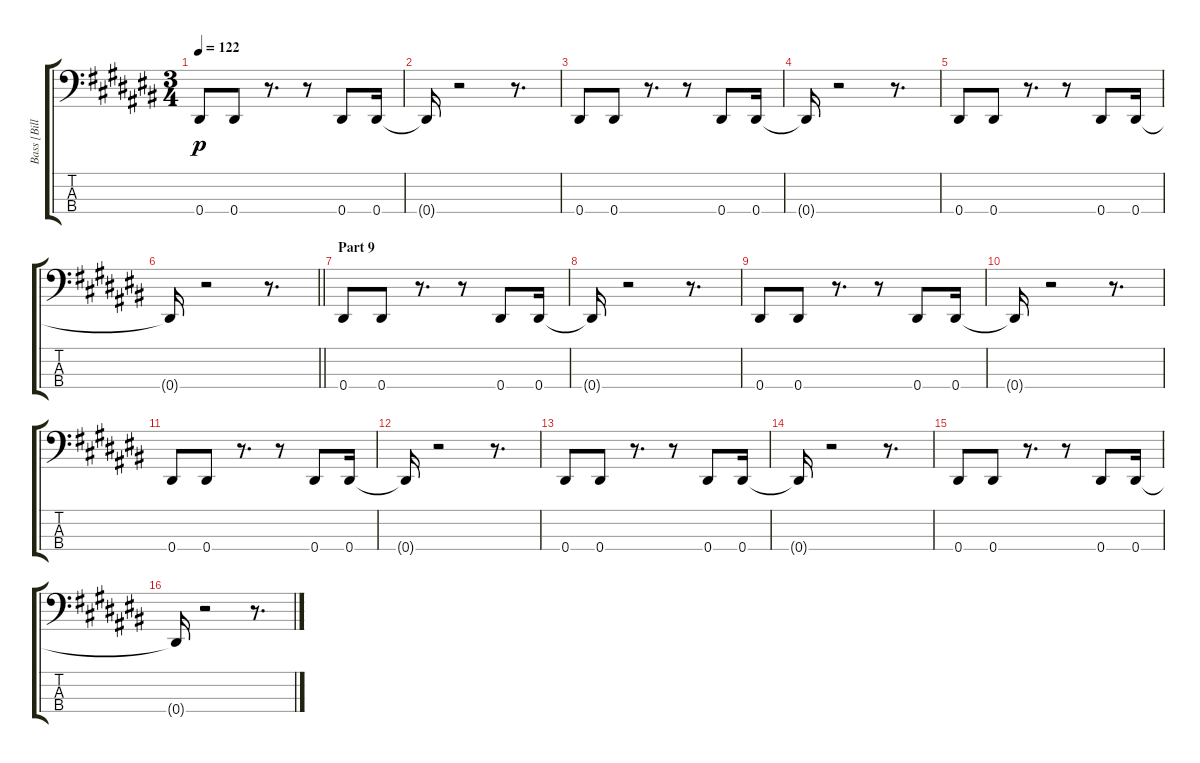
\track ("Bass [Bill Laswell]" "Bass [Bill") {instrument synthbass2}
\staff {score tabs}
\tuning (Gb2 Db2 Ab1 Eb1) {hide}
\ts (3 4)
\tempo 122
\clef f4
\ks c#
0.4.8{dy p} 0.4.8 r.8{d} r.8 0.4.8 0.4.16 |
0.4{t}.16 r.2 r.8{d} |
0.4.8 0.4.8 r.8{d} r.8 0.4.8 0.4.16 |
0.4{t}.16 r.2 r.8{d} |
0.4.8 0.4.8 r.8{d} r.8 0.4.8 0.4.16 |
\barLineRight lightlight
0.4{t}.16 r.2 r.8{d} |
\section ("" "Part 9")
0.4.8 0.4.8 r.8{d} r.8 0.4.8 0.4.16 |
0.4{t}.16 r.2 r.8{d} |
0.4.8 0.4.8 r.8{d} r.8 0.4.8 0.4.16 |
0.4{t}.16 r.2 r.8{d} |
0.4.8 0.4.8 r.8{d} r.8 0.4.8 0.4.16 |
0.4{t}.16 r.2 r.8{d} |
0.4.8 0.4.8 r.8{d} r.8 0.4.8 0.4.16 |
0.4{t}.16 r.2 r.8{d} |
0.4.8 0.4.8 r.8{d} r.8 0.4.8 0.4.16 |
0.4{t}.16 r.2 r.8{d}
